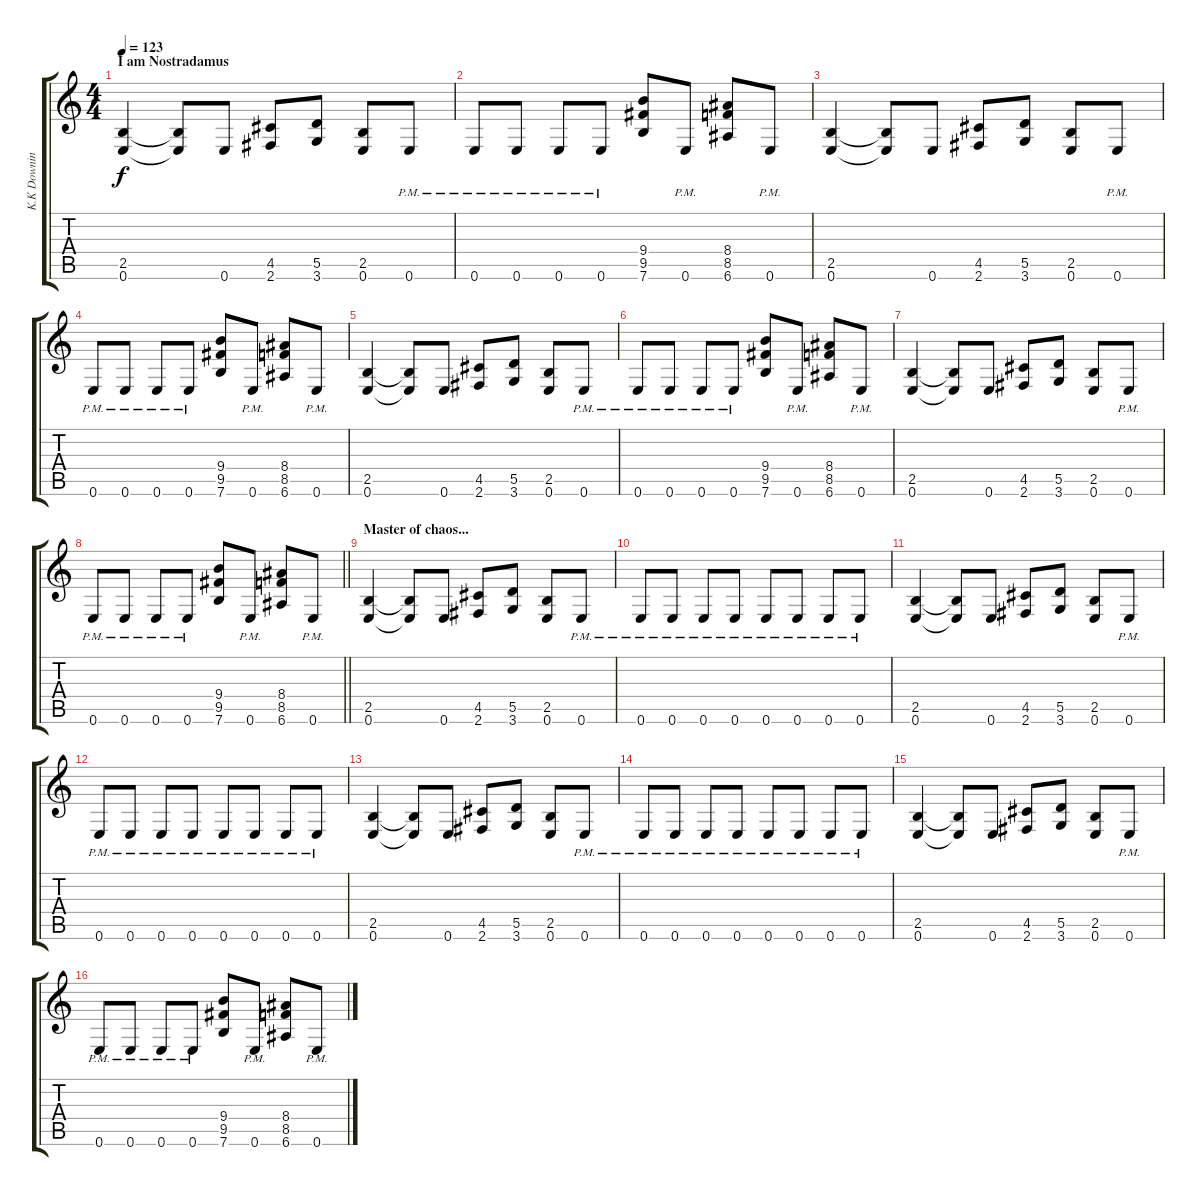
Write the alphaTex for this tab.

\track ("K.K Downing" "K.K Downin") {instrument overdrivenguitar}
\staff {score tabs}
\tuning (E4 B3 G3 D3 A2 E2) {hide}
\ts (4 4)
\section ("" "I am Nostradamus")
\tempo 123
\clef g2
\ks c
(2.5 0.6).4{dy f} (2.5{t} 0.6{t}).8 0.6.8 (4.5 2.6).8 (5.5 3.6).8 (2.5 0.6).8 0.6{pm}.8 |
0.6{pm}.8 0.6{pm}.8 0.6{pm}.8 0.6{pm}.8 (9.4 9.5 7.6).8 0.6{pm}.8 (8.4 8.5 6.6).8 0.6{pm}.8 |
(2.5 0.6).4 (2.5{t} 0.6{t}).8 0.6.8 (4.5 2.6).8 (5.5 3.6).8 (2.5 0.6).8 0.6{pm}.8 |
0.6{pm}.8 0.6{pm}.8 0.6{pm}.8 0.6{pm}.8 (9.4 9.5 7.6).8 0.6{pm}.8 (8.4 8.5 6.6).8 0.6{pm}.8 |
(2.5 0.6).4 (2.5{t} 0.6{t}).8 0.6.8 (4.5 2.6).8 (5.5 3.6).8 (2.5 0.6).8 0.6{pm}.8 |
0.6{pm}.8 0.6{pm}.8 0.6{pm}.8 0.6{pm}.8 (9.4 9.5 7.6).8 0.6{pm}.8 (8.4 8.5 6.6).8 0.6{pm}.8 |
(2.5 0.6).4 (2.5{t} 0.6{t}).8 0.6.8 (4.5 2.6).8 (5.5 3.6).8 (2.5 0.6).8 0.6{pm}.8 |
\barLineRight lightlight
0.6{pm}.8 0.6{pm}.8 0.6{pm}.8 0.6{pm}.8 (9.4 9.5 7.6).8 0.6{pm}.8 (8.4 8.5 6.6).8 0.6{pm}.8 |
\section ("" "Master of chaos...")
(2.5 0.6).4 (2.5{t} 0.6{t}).8 0.6.8 (4.5 2.6).8 (5.5 3.6).8 (2.5 0.6).8 0.6{pm}.8 |
0.6{pm}.8 0.6{pm}.8 0.6{pm}.8 0.6{pm}.8 0.6{pm}.8 0.6{pm}.8 0.6{pm}.8 0.6{pm}.8 |
(2.5 0.6).4 (2.5{t} 0.6{t}).8 0.6.8 (4.5 2.6).8 (5.5 3.6).8 (2.5 0.6).8 0.6{pm}.8 |
0.6{pm}.8 0.6{pm}.8 0.6{pm}.8 0.6{pm}.8 0.6{pm}.8 0.6{pm}.8 0.6{pm}.8 0.6{pm}.8 |
(2.5 0.6).4 (2.5{t} 0.6{t}).8 0.6.8 (4.5 2.6).8 (5.5 3.6).8 (2.5 0.6).8 0.6{pm}.8 |
0.6{pm}.8 0.6{pm}.8 0.6{pm}.8 0.6{pm}.8 0.6{pm}.8 0.6{pm}.8 0.6{pm}.8 0.6{pm}.8 |
(2.5 0.6).4 (2.5{t} 0.6{t}).8 0.6.8 (4.5 2.6).8 (5.5 3.6).8 (2.5 0.6).8 0.6{pm}.8 |
0.6{pm}.8 0.6{pm}.8 0.6{pm}.8 0.6{pm}.8 (9.4 9.5 7.6).8 0.6{pm}.8 (8.4 8.5 6.6).8 0.6{pm}.8
